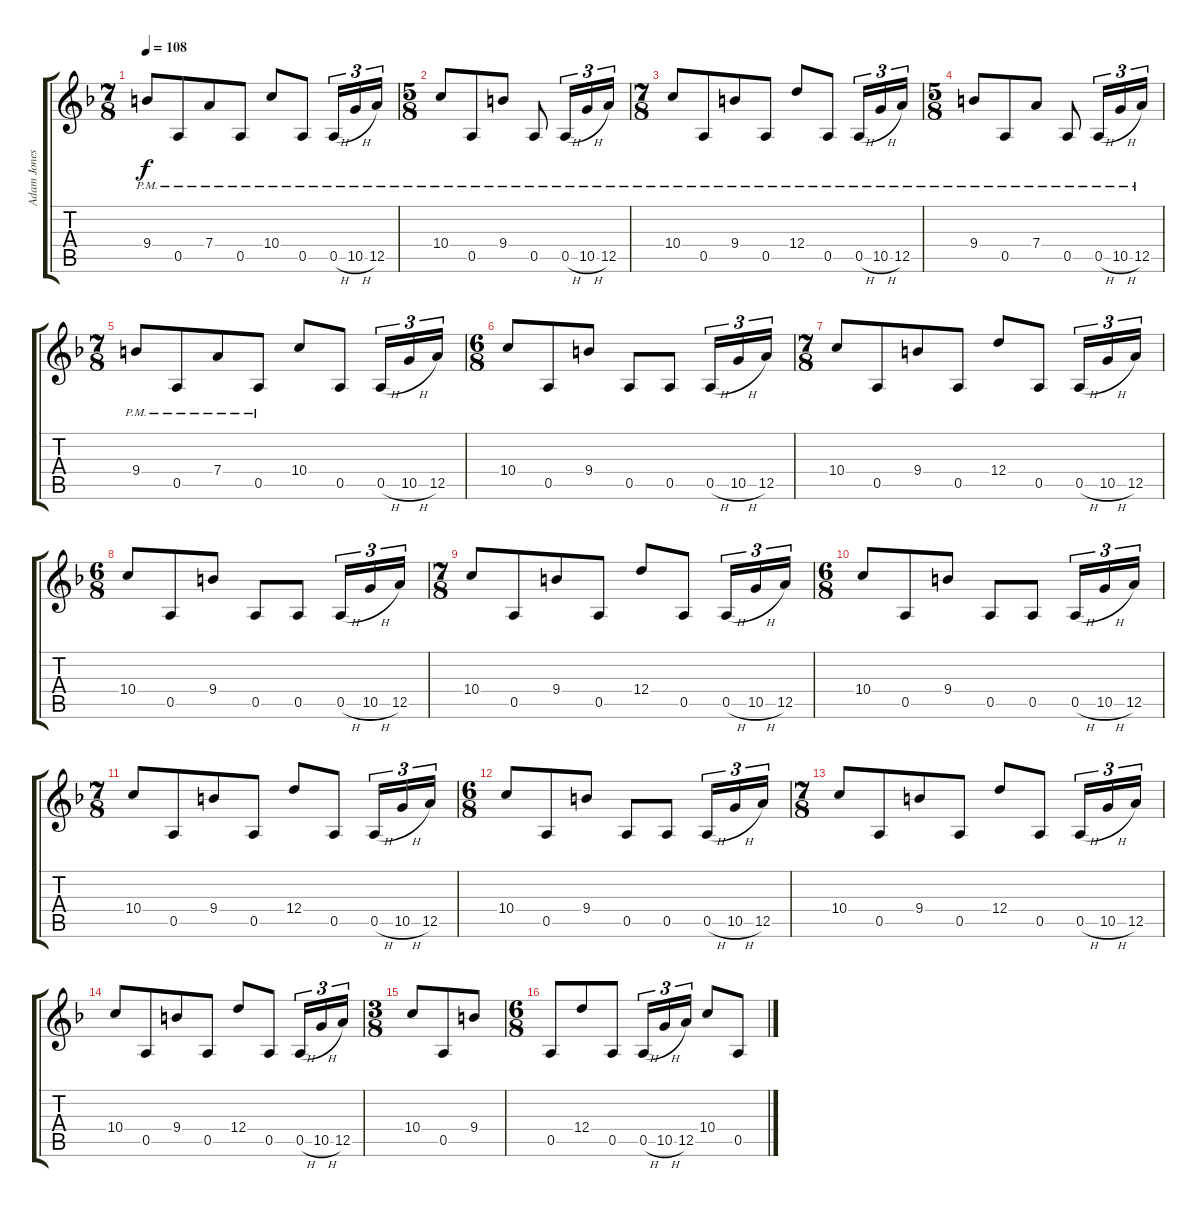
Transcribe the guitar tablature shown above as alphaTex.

\track ("Adam Jones" "Adam Jones") {mute instrument overdrivenguitar}
\staff {score tabs}
\tuning (E4 B3 G3 D3 A2 D2) {hide}
\ts (7 8)
\tempo 108
\clef g2
\ks dminor
9.4{pm}.8{dy f} 0.5{pm}.8 7.4{pm}.8 0.5{pm}.8 10.4{pm}.8 0.5{pm}.8 0.5{h pm}.16{tu (3 2)} 10.5{h pm}.16{tu (3 2)} 12.5{pm}.16{tu (3 2)} |
\ts (5 8)
10.4{pm}.8 0.5{pm}.8 9.4{pm}.8 0.5{pm}.8 0.5{h pm}.16{tu (3 2)} 10.5{h pm}.16{tu (3 2)} 12.5{pm}.16{tu (3 2)} |
\ts (7 8)
10.4{pm}.8 0.5{pm}.8 9.4{pm}.8 0.5{pm}.8 12.4{pm}.8 0.5{pm}.8 0.5{h pm}.16{tu (3 2)} 10.5{h pm}.16{tu (3 2)} 12.5{pm}.16{tu (3 2)} |
\ts (5 8)
9.4{pm}.8 0.5{pm}.8 7.4{pm}.8 0.5{pm}.8 0.5{h pm}.16{tu (3 2)} 10.5{h pm}.16{tu (3 2)} 12.5{pm}.16{tu (3 2)} |
\ts (7 8)
9.4{pm}.8 0.5{pm}.8 7.4{pm}.8 0.5{pm}.8 10.4.8 0.5.8 0.5{h}.16{tu (3 2)} 10.5{h}.16{tu (3 2)} 12.5.16{tu (3 2)} |
\ts (6 8)
10.4.8 0.5.8 9.4.8 0.5.8 0.5.8 0.5{h}.16{tu (3 2)} 10.5{h}.16{tu (3 2)} 12.5.16{tu (3 2)} |
\ts (7 8)
10.4.8 0.5.8 9.4.8 0.5.8 12.4.8 0.5.8 0.5{h}.16{tu (3 2)} 10.5{h}.16{tu (3 2)} 12.5.16{tu (3 2)} |
\ts (6 8)
10.4.8 0.5.8 9.4.8 0.5.8 0.5.8 0.5{h}.16{tu (3 2)} 10.5{h}.16{tu (3 2)} 12.5.16{tu (3 2)} |
\ts (7 8)
10.4.8 0.5.8 9.4.8 0.5.8 12.4.8 0.5.8 0.5{h}.16{tu (3 2)} 10.5{h}.16{tu (3 2)} 12.5.16{tu (3 2)} |
\ts (6 8)
10.4.8 0.5.8 9.4.8 0.5.8 0.5.8 0.5{h}.16{tu (3 2)} 10.5{h}.16{tu (3 2)} 12.5.16{tu (3 2)} |
\ts (7 8)
10.4.8 0.5.8 9.4.8 0.5.8 12.4.8 0.5.8 0.5{h}.16{tu (3 2)} 10.5{h}.16{tu (3 2)} 12.5.16{tu (3 2)} |
\ts (6 8)
10.4.8 0.5.8 9.4.8 0.5.8 0.5.8 0.5{h}.16{tu (3 2)} 10.5{h}.16{tu (3 2)} 12.5.16{tu (3 2)} |
\ts (7 8)
10.4.8 0.5.8 9.4.8 0.5.8 12.4.8 0.5.8 0.5{h}.16{tu (3 2)} 10.5{h}.16{tu (3 2)} 12.5.16{tu (3 2)} |
10.4.8 0.5.8 9.4.8 0.5.8 12.4.8 0.5.8 0.5{h}.16{tu (3 2)} 10.5{h}.16{tu (3 2)} 12.5.16{tu (3 2)} |
\ts (3 8)
10.4.8 0.5.8 9.4.8 |
\ts (6 8)
0.5.8 12.4.8 0.5.8 0.5{h}.16{tu (3 2)} 10.5{h}.16{tu (3 2)} 12.5.16{tu (3 2)} 10.4.8 0.5.8
